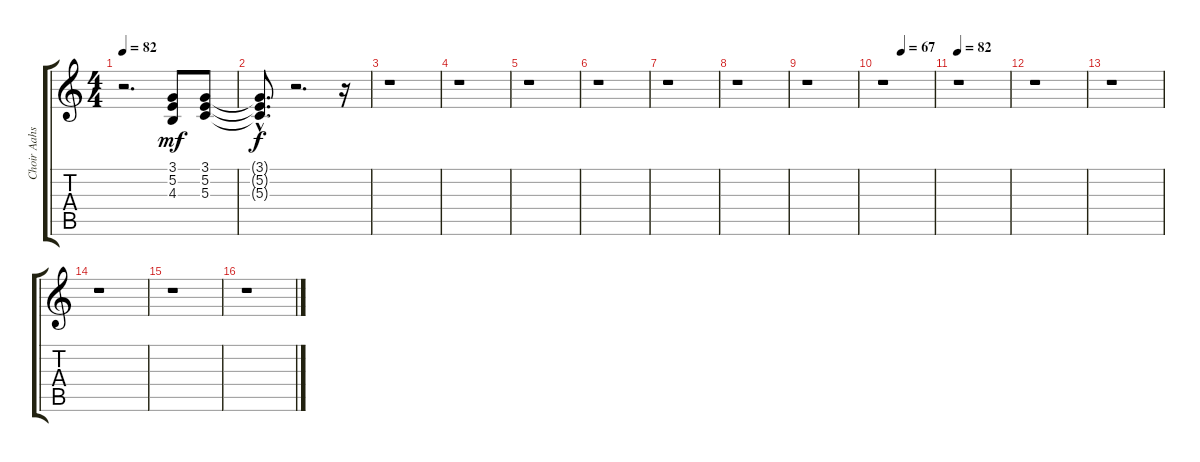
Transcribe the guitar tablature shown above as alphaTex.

\track ("Choir Aahs" "Choir Aahs") {instrument choiraahs}
\staff {score tabs}
\tuning (E4 B3 G3 D3 A2 E2) {hide}
\ts (4 4)
\tempo 82
\clef g2
\ks c
r.2{d dy f} (3.1 5.2 4.3).8{dy mf} (3.1 5.2 5.3).8 |
(3.1{hac t} 5.2{hac t} 5.3{hac t}).8{d dy f} r.2{d} r.16 |
r.1 |
r.1 |
r.1 |
r.1 |
r.1 |
r.1 |
r.1 |
\tempo (67 0.375)
r.1 |
\tempo 82
r.1 |
r.1 |
r.1 |
r.1 |
r.1 |
r.1
